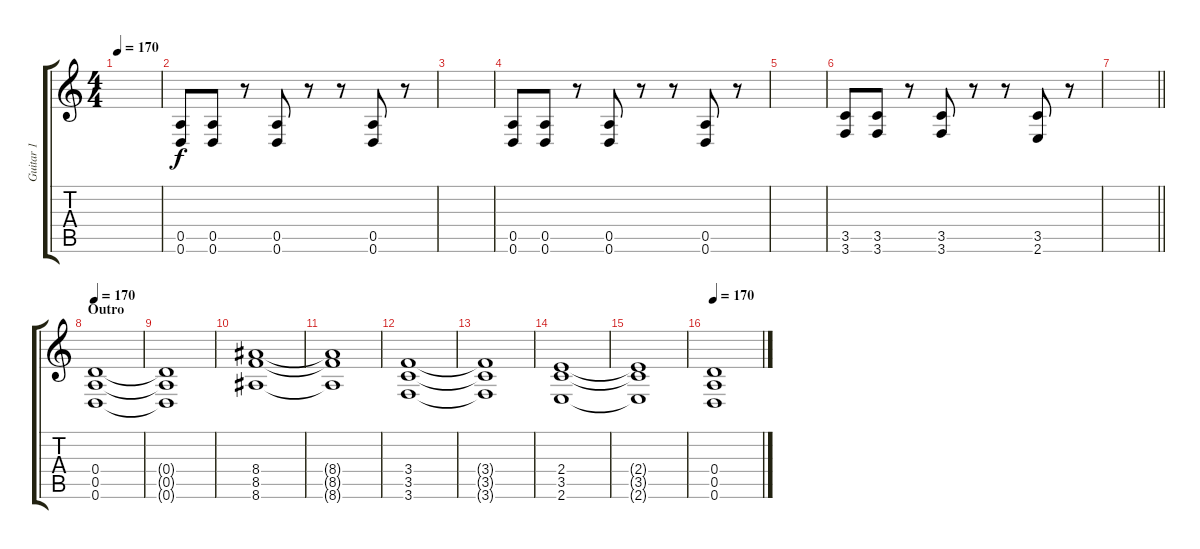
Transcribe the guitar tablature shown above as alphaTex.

\track ("Guitar 1" "Guitar 1") {instrument distortionguitar}
\staff {score tabs}
\tuning (E4 B3 G3 D3 A2 D2) {hide}
\ts (4 4)
\tempo 170
\clef g2
\ks c
|
(0.5 0.6).8 (0.5 0.6).8 r.8 (0.5 0.6).8 r.8 r.8 (0.5 0.6).8 r.8 |
|
(0.5 0.6).8 (0.5 0.6).8 r.8 (0.5 0.6).8 r.8 r.8 (0.5 0.6).8 r.8 |
|
(3.5 3.6).8 (3.5 3.6).8 r.8 (3.5 3.6).8 r.8 r.8 (3.5 2.6).8 r.8 |
\barLineRight lightlight
|
\section ("" "Outro")
\tempo 170
(0.4 0.5 0.6).1 |
(0.4{t} 0.5{t} 0.6{t}).1 |
(8.4 8.5 8.6).1 |
(8.4{t} 8.5{t} 8.6{t}).1 |
(3.4 3.5 3.6).1 |
(3.4{t} 3.5{t} 3.6{t}).1 |
(2.4 3.5 2.6).1 |
(2.4{t} 3.5{t} 2.6{t}).1 |
\tempo 170
(0.4 0.5 0.6).1
